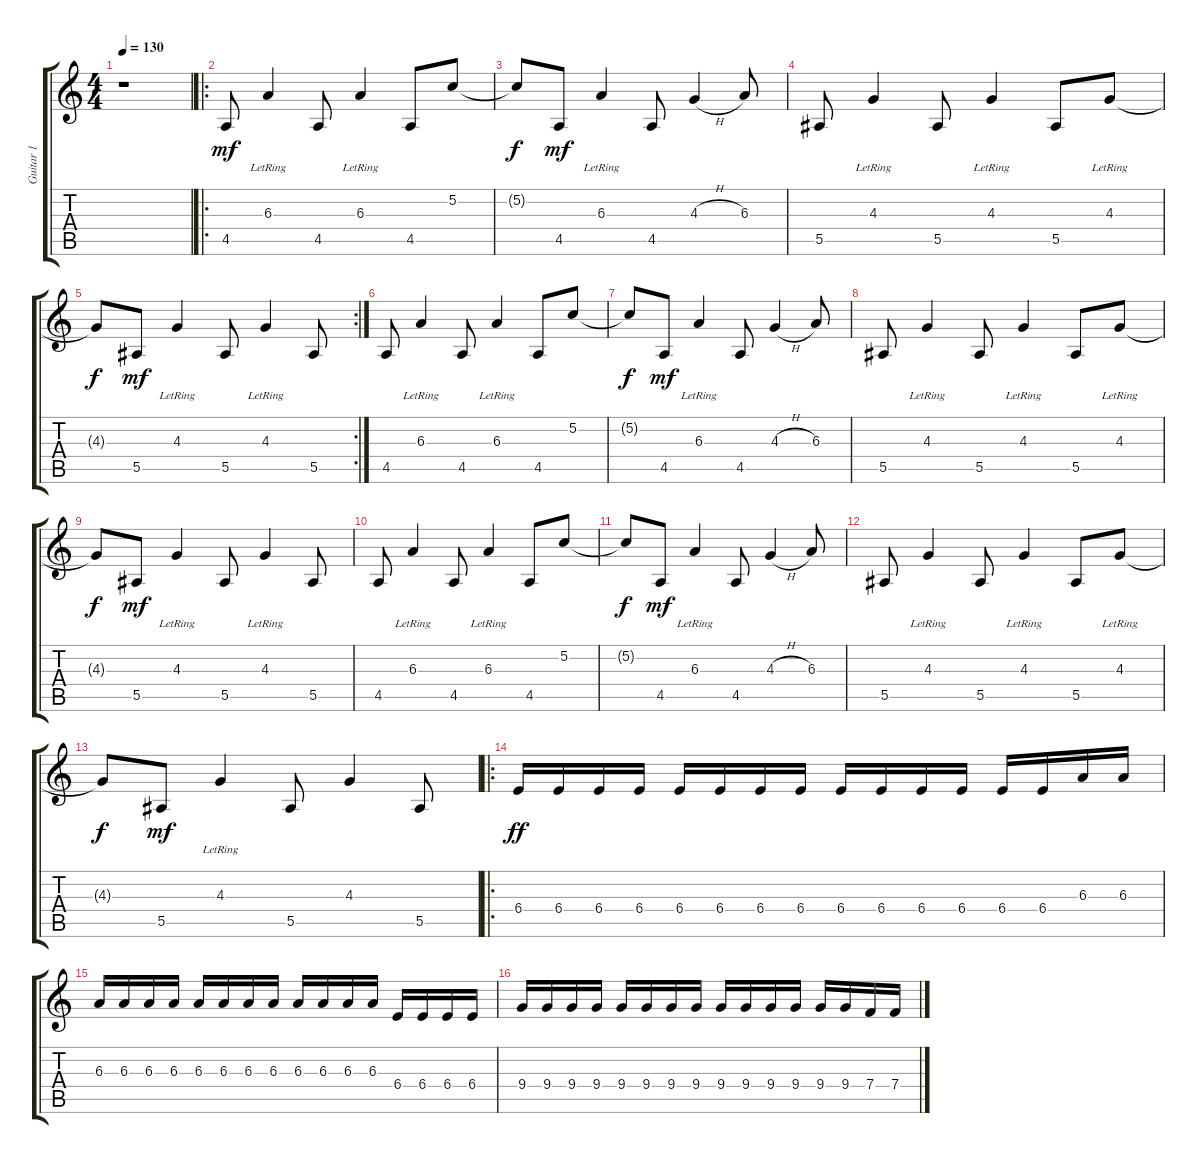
\track ("Guitar 1" "Guitar 1") {instrument distortionguitar}
\staff {score tabs}
\tuning (C4 G3 Eb3 Bb2 F2 C2) {hide}
\ts (4 4)
\tempo 130
\clef g2
\ks c
r.1{dy mf instrument distortionguitar} |
\ro
4.5.8 6.3{lr}.4 4.5.8 6.3{lr}.4 4.5.8 5.2.8 |
5.2{t}.8{dy f} 4.5.8{dy mf} 6.3{lr}.4 4.5.8 4.3{h}.4 6.3.8 |
5.5.8 4.3{lr}.4 5.5.8 4.3{lr}.4 5.5.8 4.3{lr}.8 |
\rc 2
4.3{t}.8{dy f} 5.5.8{dy mf} 4.3{lr}.4 5.5.8 4.3{lr}.4 5.5.8 |
4.5.8 6.3{lr}.4 4.5.8 6.3{lr}.4 4.5.8 5.2.8 |
5.2{t}.8{dy f} 4.5.8{dy mf} 6.3{lr}.4 4.5.8 4.3{h}.4 6.3.8 |
5.5.8 4.3{lr}.4 5.5.8 4.3{lr}.4 5.5.8 4.3{lr}.8 |
4.3{t}.8{dy f} 5.5.8{dy mf} 4.3{lr}.4 5.5.8 4.3{lr}.4 5.5.8 |
4.5.8 6.3{lr}.4 4.5.8 6.3{lr}.4 4.5.8 5.2.8 |
5.2{t}.8{dy f} 4.5.8{dy mf} 6.3{lr}.4 4.5.8 4.3{h}.4 6.3.8 |
5.5.8 4.3{lr}.4 5.5.8 4.3{lr}.4 5.5.8 4.3{lr}.8 |
4.3{t}.8{dy f} 5.5.8{dy mf} 4.3{lr}.4 5.5.8 4.3.4 5.5.8 |
\ro
6.4.16{dy ff} 6.4.16 6.4.16 6.4.16 6.4.16 6.4.16 6.4.16 6.4.16 6.4.16 6.4.16 6.4.16 6.4.16 6.4.16 6.4.16 6.3.16 6.3.16 |
6.3.16 6.3.16 6.3.16 6.3.16 6.3.16 6.3.16 6.3.16 6.3.16 6.3.16 6.3.16 6.3.16 6.3.16 6.4.16 6.4.16 6.4.16 6.4.16 |
9.4.16 9.4.16 9.4.16 9.4.16 9.4.16 9.4.16 9.4.16 9.4.16 9.4.16 9.4.16 9.4.16 9.4.16 9.4.16 9.4.16 7.4.16 7.4.16
